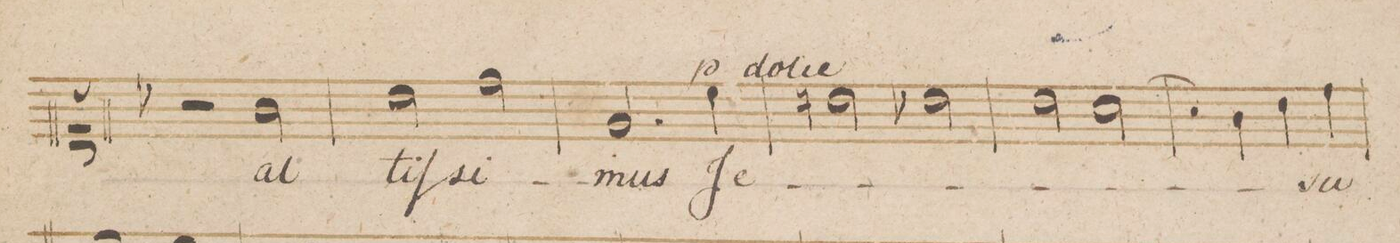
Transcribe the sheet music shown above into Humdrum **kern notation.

**kern	**text	**dynam
*I"Canto	*	*
*clefC1	*	*
*k[b-]	*	*
*met(c)	*	*
*M4/4	*	*
2r	.	.
2g\	al-	.
=144	=144	=144
2b-\	-tiſ-	.
2dd\	-si-	.
=145	=145	=145
2.e/	-mus	.
4cc\	Je-	p
=146	=146	=146
2bn\	.	.
2b-X\	.	.
=147	=147	=147
2b-\	.	.
[>2a\	.	.
=148	=148	=148
4a\]	.	.
4g\	.	.
4b-\	.	.
4dd\	-su	.
=149	=149	=149
*-	*-	*-
